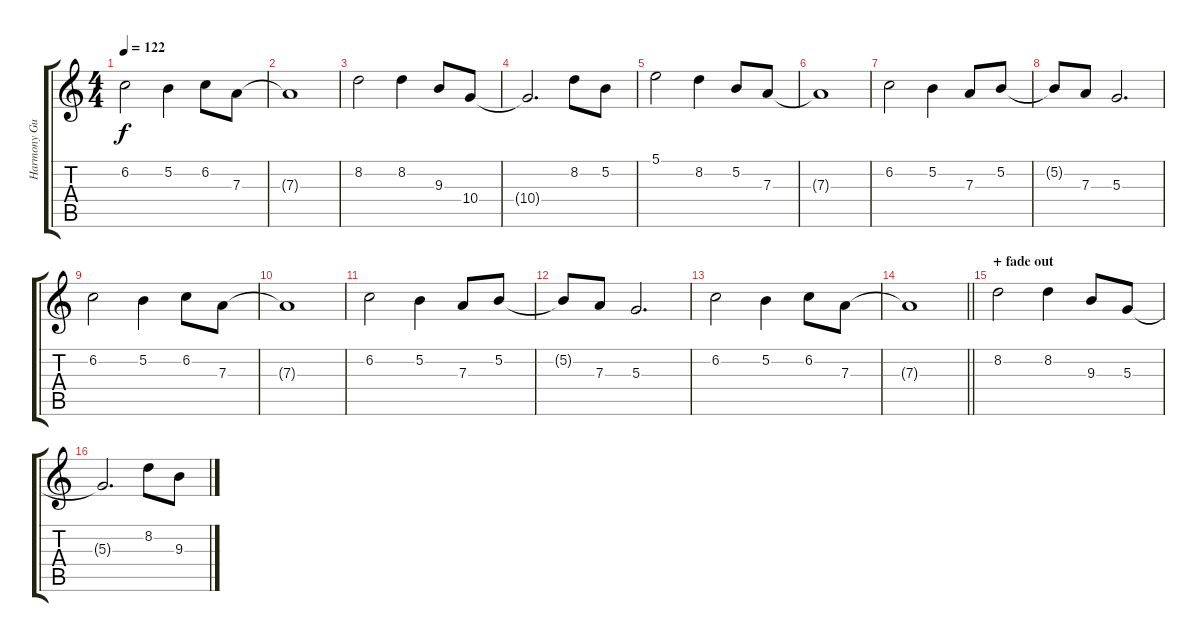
\track ("Harmony Guitar II" "Harmony Gu") {instrument distortionguitar}
\staff {score tabs}
\tuning (B3 Gb3 D3 A2 E2 B1) {hide}
\ts (4 4)
\tempo 122
\clef g2
\ks c
6.2.2{dy f} 5.2.4 6.2.8 7.3.8 |
7.3{t}.1 |
8.2.2 8.2.4 9.3.8 10.4.8 |
10.4{t}.2{d} 8.2.8 5.2.8 |
5.1.2 8.2.4 5.2.8 7.3.8 |
7.3{t}.1 |
6.2.2 5.2.4 7.3.8 5.2.8 |
5.2{t}.8 7.3.8 5.3.2{d} |
6.2.2 5.2.4 6.2.8 7.3.8 |
7.3{t}.1 |
6.2.2 5.2.4 7.3.8 5.2.8 |
5.2{t}.8 7.3.8 5.3.2{d} |
6.2.2 5.2.4 6.2.8 7.3.8 |
\barLineRight lightlight
7.3{t}.1 |
\section ("" "+ fade out")
8.2.2{volume 11} 8.2.4 9.3.8 5.3.8 |
5.3{t}.2{d} 8.2.8 9.3.8
